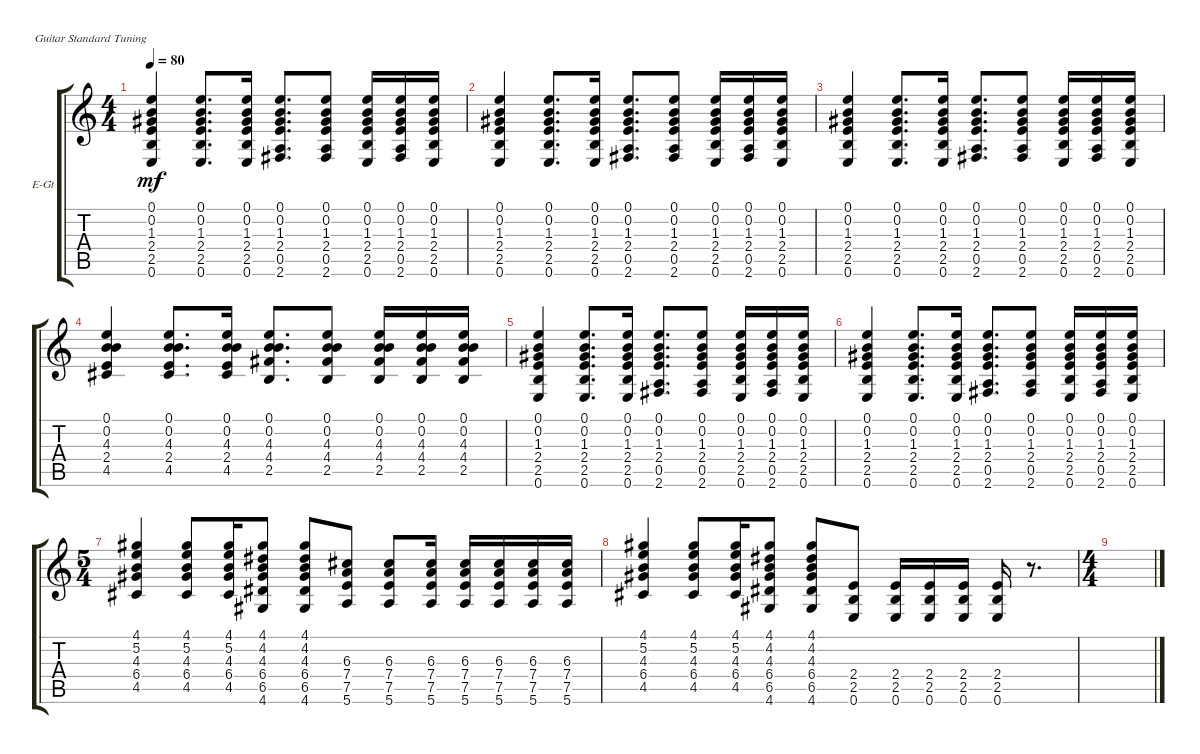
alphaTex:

\defaultSystemsLayout 4
\bracketExtendMode groupsimilarinstruments
\firstSystemTrackNameOrientation horizontal
\otherSystemsTrackNameOrientation horizontal
\track ("Electric Guitar" "E-Gt") {instrument electricguitarclean}
\staff {score tabs}
\tuning (E4 B3 G3 D3 A2 E2)
\ts (4 4)
\tempo 80
\clef g2
\ks c
(0.6 2.5 2.4 1.3 0.2 0.1).4{dy mf instrument electricguitarclean} (0.6 2.5 2.4 1.3 0.2 0.1).8{d} (0.6 2.5 2.4 1.3 0.2 0.1).16 (2.6 0.5 2.4 1.3 0.2 0.1).8{d} (2.6 0.5 2.4 1.3 0.2 0.1).8 (0.6 2.5 2.4 1.3 0.2 0.1).16 (2.6 0.5 2.4 1.3 0.2 0.1).16 (0.6 2.5 2.4 1.3 0.2 0.1).16 |
(0.6 2.5 2.4 1.3 0.2 0.1).4 (0.6 2.5 2.4 1.3 0.2 0.1).8{d} (0.6 2.5 2.4 1.3 0.2 0.1).16 (2.6 0.5 2.4 1.3 0.2 0.1).8{d} (2.6 0.5 2.4 1.3 0.2 0.1).8 (0.6 2.5 2.4 1.3 0.2 0.1).16 (2.6 0.5 2.4 1.3 0.2 0.1).16 (0.6 2.5 2.4 1.3 0.2 0.1).16 |
(0.6 2.5 2.4 1.3 0.2 0.1).4 (0.6 2.5 2.4 1.3 0.2 0.1).8{d} (0.6 2.5 2.4 1.3 0.2 0.1).16 (2.6 0.5 2.4 1.3 0.2 0.1).8{d} (2.6 0.5 2.4 1.3 0.2 0.1).8 (0.6 2.5 2.4 1.3 0.2 0.1).16 (2.6 0.5 2.4 1.3 0.2 0.1).16 (0.6 2.5 2.4 1.3 0.2 0.1).16 |
(4.5 2.4 4.3 0.2 0.1).4 (4.5 2.4 4.3 0.2 0.1).8{d} (4.5 2.4 4.3 0.2 0.1).16 (2.5 4.4 4.3 0.2 0.1).8{d} (2.5 4.4 4.3 0.2 0.1).8 (2.5 4.4 4.3 0.2 0.1).16 (2.5 4.4 4.3 0.2 0.1).16 (2.5 4.4 4.3 0.2 0.1).16 |
(0.6 2.5 2.4 1.3 0.2 0.1).4 (0.6 2.5 2.4 1.3 0.2 0.1).8{d} (0.6 2.5 2.4 1.3 0.2 0.1).16 (2.6 0.5 2.4 1.3 0.2 0.1).8{d} (2.6 0.5 2.4 1.3 0.2 0.1).8 (0.6 2.5 2.4 1.3 0.2 0.1).16 (2.6 0.5 2.4 1.3 0.2 0.1).16 (0.6 2.5 2.4 1.3 0.2 0.1).16 |
(0.6 2.5 2.4 1.3 0.2 0.1).4 (0.6 2.5 2.4 1.3 0.2 0.1).8{d} (0.6 2.5 2.4 1.3 0.2 0.1).16 (2.6 0.5 2.4 1.3 0.2 0.1).8{d} (2.6 0.5 2.4 1.3 0.2 0.1).8 (0.6 2.5 2.4 1.3 0.2 0.1).16 (2.6 0.5 2.4 1.3 0.2 0.1).16 (0.6 2.5 2.4 1.3 0.2 0.1).16 |
\ts (5 4)
(4.5 6.4 4.3 5.2 4.1).4 (4.5 6.4 4.3 5.2 4.1).8 (4.5 6.4 4.3 5.2 4.1).16 (4.6 6.5 6.4 4.3 4.2 4.1).8 (4.6 6.5 6.4 4.3 4.2 4.1).8 (5.6 7.5 7.4 6.3).8 (5.6 7.5 7.4 6.3).8 (5.6 7.5 7.4 6.3).16 (5.6 7.5 7.4 6.3).16 (5.6 7.5 7.4 6.3).16 (5.6 7.5 7.4 6.3).16 (5.6 7.5 7.4 6.3).16 |
(4.5 6.4 4.3 5.2 4.1).4 (4.5 6.4 4.3 5.2 4.1).8 (4.5 6.4 4.3 5.2 4.1).16 (4.6 6.5 6.4 4.3 4.2 4.1).8 (4.6 6.5 6.4 4.3 4.2 4.1).8 (0.6 2.5 2.4).8 (0.6 2.5 2.4).16 (0.6 2.5 2.4).16 (0.6 2.5 2.4).16 (2.4 2.5 0.6).16 r.8{d} |
\ts (4 4)
